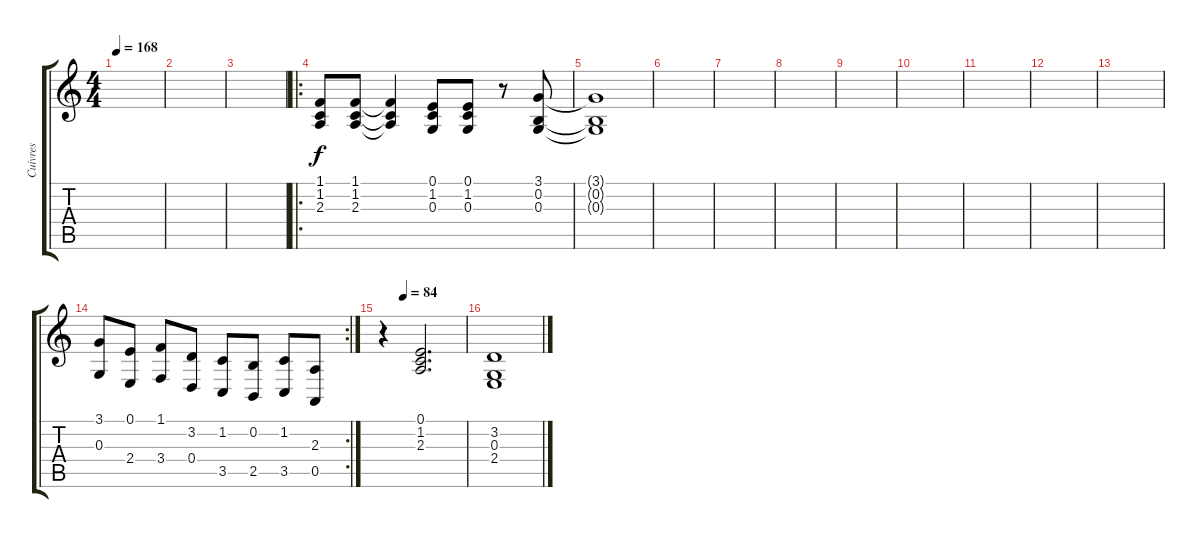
\track ("Cuivres" "Cuivres") {instrument brasssection}
\staff {score tabs}
\tuning (E4 B3 G3 D3 A2 E2) {hide}
\ts (4 4)
\tempo 168
\clef g2
\ks c
|
|
|
\ro
(1.1 1.2 2.3).8 (1.1 1.2 2.3).8 (1.1{t} 1.2{t} 2.3{t}).4 (0.1 1.2 0.3).8 (0.1 1.2 0.3).8 r.8 (3.1 0.2 0.3).8 |
(3.1{t} 0.2{t} 0.3{t}).1 |
|
|
|
|
|
|
|
|
\rc 2
(3.1 0.3).8 (0.1 2.4).8 (1.1 3.4).8 (3.2 0.4).8 (1.2 3.5).8 (0.2 2.5).8 (1.2 3.5).8 (2.3 0.5).8 |
\tempo (84 0.25)
r.4 (0.1 1.2 2.3).2{d} |
(3.2 0.3 2.4).1
